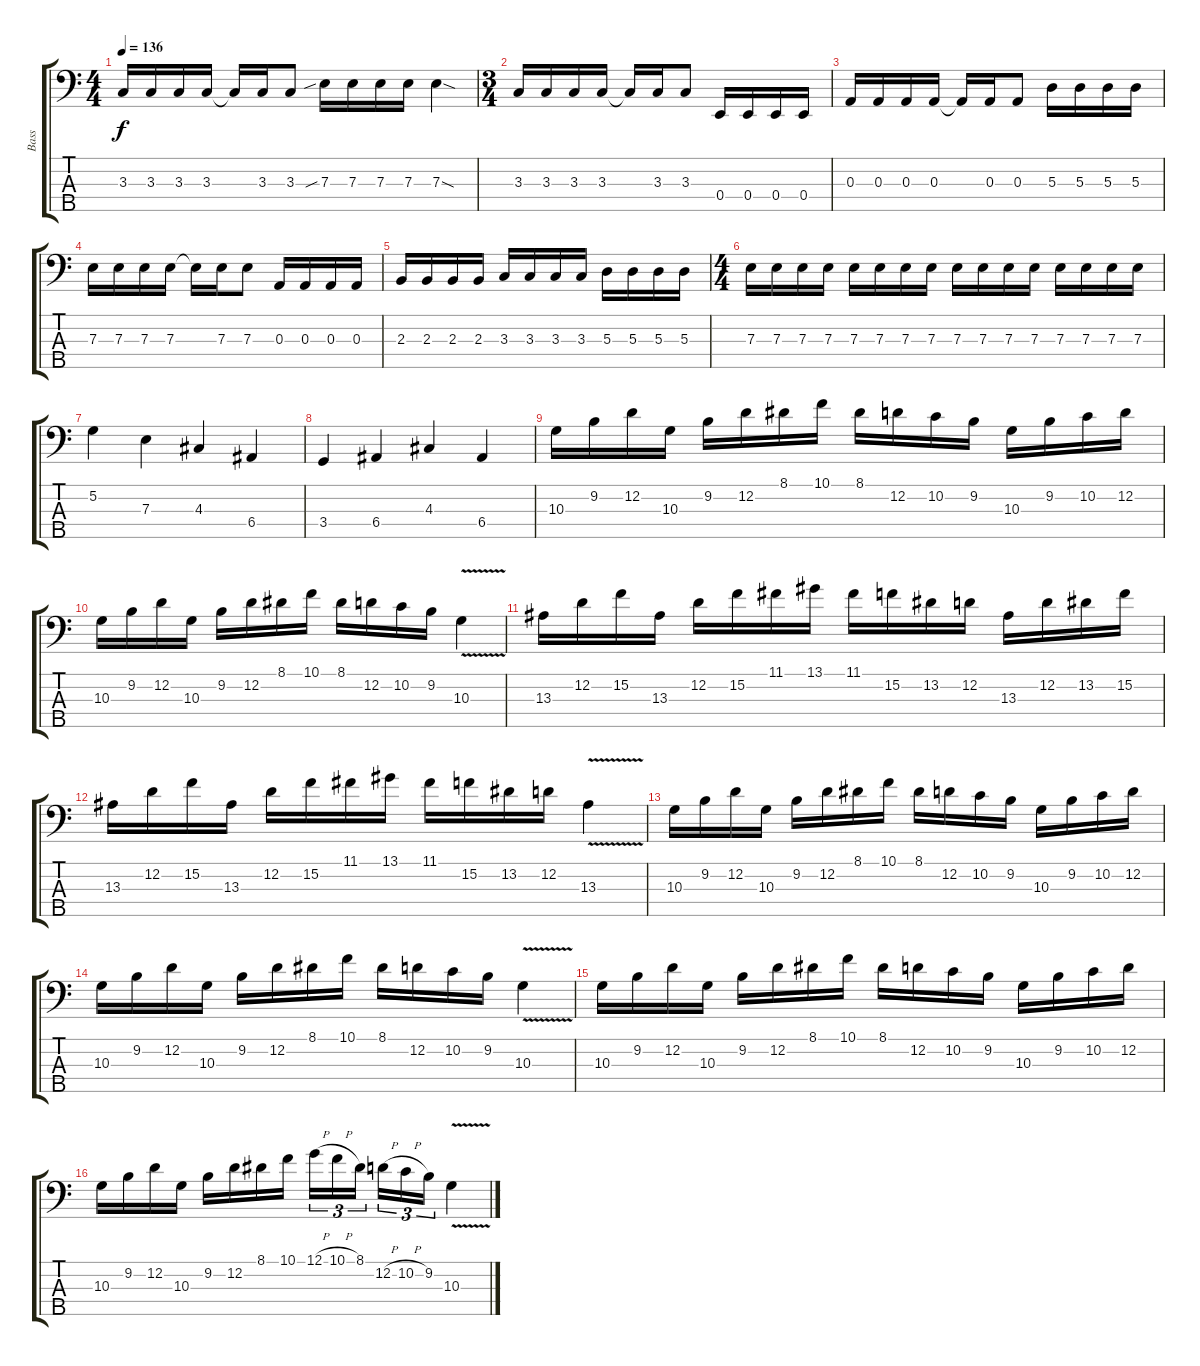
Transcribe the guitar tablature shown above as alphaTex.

\track ("Bass" "Bass") {instrument electricbassfinger}
\staff {score tabs}
\tuning (G2 D2 A1 E1 B0) {hide}
\ts (4 4)
\tempo 136
\clef f4
\ks c
3.3.16{dy f} 3.3.16 3.3.16 3.3.16 3.3{t}.16 3.3.16 3.3.8 7.3{sib}.16 7.3.16 7.3.16 7.3.16 7.3{sod}.4 |
\ts (3 4)
3.3.16 3.3.16 3.3.16 3.3.16 3.3{t}.16 3.3.16 3.3.8 0.4.16 0.4.16 0.4.16 0.4.16 |
0.3.16 0.3.16 0.3.16 0.3.16 0.3{t}.16 0.3.16 0.3.8 5.3.16 5.3.16 5.3.16 5.3.16 |
7.3.16 7.3.16 7.3.16 7.3.16 7.3{t}.16 7.3.16 7.3.8 0.3.16 0.3.16 0.3.16 0.3.16 |
2.3.16 2.3.16 2.3.16 2.3.16 3.3.16 3.3.16 3.3.16 3.3.16 5.3.16 5.3.16 5.3.16 5.3.16 |
\ts (4 4)
7.3.16 7.3.16 7.3.16 7.3.16 7.3.16 7.3.16 7.3.16 7.3.16 7.3.16 7.3.16 7.3.16 7.3.16 7.3.16 7.3.16 7.3.16 7.3.16 |
5.2.4 7.3.4 4.3.4 6.4.4 |
3.4.4 6.4.4 4.3.4 6.4.4 |
10.3.16 9.2.16 12.2.16 10.3.16 9.2.16 12.2.16 8.1.16 10.1.16 8.1.16 12.2.16 10.2.16 9.2.16 10.3.16 9.2.16 10.2.16 12.2.16 |
10.3.16 9.2.16 12.2.16 10.3.16 9.2.16 12.2.16 8.1.16 10.1.16 8.1.16 12.2.16 10.2.16 9.2.16 10.3{v}.4 |
13.3.16 12.2.16 15.2.16 13.3.16 12.2.16 15.2.16 11.1.16 13.1.16 11.1.16 15.2.16 13.2.16 12.2.16 13.3.16 12.2.16 13.2.16 15.2.16 |
13.3.16 12.2.16 15.2.16 13.3.16 12.2.16 15.2.16 11.1.16 13.1.16 11.1.16 15.2.16 13.2.16 12.2.16 13.3{v}.4 |
10.3.16 9.2.16 12.2.16 10.3.16 9.2.16 12.2.16 8.1.16 10.1.16 8.1.16 12.2.16 10.2.16 9.2.16 10.3.16 9.2.16 10.2.16 12.2.16 |
10.3.16 9.2.16 12.2.16 10.3.16 9.2.16 12.2.16 8.1.16 10.1.16 8.1.16 12.2.16 10.2.16 9.2.16 10.3{v}.4 |
10.3.16 9.2.16 12.2.16 10.3.16 9.2.16 12.2.16 8.1.16 10.1.16 8.1.16 12.2.16 10.2.16 9.2.16 10.3.16 9.2.16 10.2.16 12.2.16 |
10.3.16 9.2.16 12.2.16 10.3.16 9.2.16 12.2.16 8.1.16 10.1.16 12.1{h}.16{tu (3 2)} 10.1{h}.16{tu (3 2)} 8.1.16{tu (3 2) beam splitsecondary} 12.2{h}.16{tu (3 2)} 10.2{h}.16{tu (3 2)} 9.2.16{tu (3 2)} 10.3{v}.4
